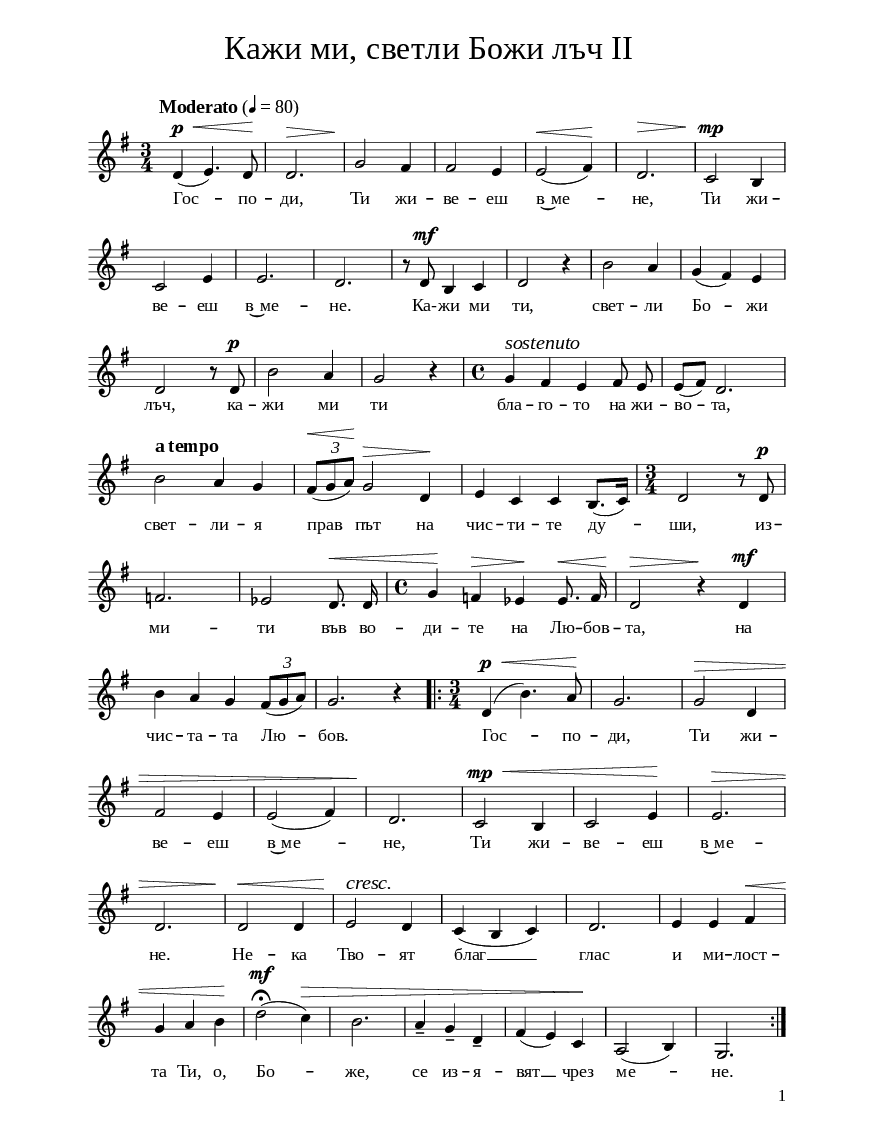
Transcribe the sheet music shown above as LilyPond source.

\version "2.24.2"

% include paper part and global functions
\include "include/globals.ily"

\bookpart {
  \label #'ref211
  \tocItem \markup "Кажи ми, светли Божи лъч II"
  \paper {
    print-all-headers = ##t
    print-page-number = ##t
    print-first-page-number = ##t

    % put page numbers on the bottom
    oddHeaderMarkup = \markup ""
    evenHeaderMarkup = \markup ""
    oddFooterMarkup = \markup
    \fill-line {
      ""
      \if \should-print-page-number \fromproperty #'page:page-number-string
    }
    evenFooterMarkup = \markup
    \fill-line {
      \if \should-print-page-number \fromproperty #'page:page-number-string
      ""
    }

    left-margin = 1.5\cm
    right-margin = 1.5\cm
    top-margin = 1.6\cm
    bottom-margin = 1.2\cm
    ragged-bottom = ##t % do not spread the staves to fill the whole vertical space

    % change distance between staves
    system-system-spacing =
    #'((basic-distance . 11)
       (minimum-distance . 6)
       (padding . 1)
       (stretchability . 12))
  }
  \score {
    \include "include/score-layout.ily"

    \new Voice \absolute {
      \clef treble
      \key g \major
      \time 3/4
      \tempoFunc "Moderato" 4 "80"
      \autoBeamOff

      d'4 (  ^\p  ^\<  e'4. )  d'8  ^\! | % 2
      d'2.  ^\> | % 3
      g'2  ^\!  fis'4 | % 4
      fis'2  e'4 | % 5
      e'2 (  ^\<  fis'4 )  ^\! | % 6
      d'2.  ^\> | % 7
      c'2  ^\!  ^\mp  b4 \break | % 8
      c'2  e'4 | % 9
      e'2. |
      d'2. | % 11
      r8  d'8  ^\mf  b4  c'4 | % 12
      d'2 r4 | % 13
      b'2  a'4 | % 14
      g'4 (  fis'4 )  e'4 \break | % 15
      d'2 r8  d'8  ^\p | % 16
      b'2  a'4 | % 17
      g'2 r4 | % 18
      \time 4/4  | % 18
      g'4 ^\markup{ \huge \italic {sostenuto} }  fis'4  e'4
      fis'8  e'8 | % 19
      e'8 ( [  fis'8 ) ]  d'2. \break |

      \tempo"a tempo" b'2  a'4  g'4 | % 21
      \once \omit TupletBracket
      \times 2/3  {
        fis'8 ( [  ^\<  g'8  a'8 ) ]
      }
      ^\!  g'2  ^\>  d'4  ^\! | % 22
      e'4  c'4  c'4  b8. ( [  c'16 ) ]
      | % 23
      \time 3/4  | % 23
      d'2 r8  d'8  ^\p \break | % 24
      f'2. | % 25
      es'2
      \once \override Hairpin.to-barline = ##f
      d'8. ^\<  d'16 | % 26
      \time 4/4  | % 26
      g'4  ^\!  f'4  ^\>  es'4 ^\! es'8. ^\<
      f'16 | % 27
      d'2  ^\!  ^\> r4  ^\!  d'4  ^\mf \break | % 28
      b'4  a'4  g'4 \once \omit TupletBracket
      \times 2/3  {
        fis'8 ( [  g'8  a'8 ) ]
      }
      | % 29
      g'2. r4 \bar ".|:"

      \time 3/4  |
      d'4 (  ^\p  ^\<  b'4. )  a'8  ^\! | % 31
      g'2. | % 32
      g'2  ^\>  d'4 \break | % 33
      fis'2  e'4 | % 34
      e'2 (  fis'4 ) | % 35
      d'2.  ^\! | % 36
      c'2  ^\mp  ^\<  b4 | % 37
      c'2  e'4  ^\! | % 38
      e'2.  ^\> \break | % 39
      d'2. |
      d'2  ^\!  ^\<  d'4 | % 41
      e'2  ^\! ^\markup \huge \italic { "cresc." }  d'4 | % 42
      \once \omit TupletBracket

      c'4 (  b4
      c'4 )
      |
      d'2. | % 43
      e'4  e'4  fis'4  ^\< | % 44
      g'4  a'4  b'4  ^\!  | % 45
      d''2 ( ^\fermata  ^\mf  c''4 )  ^\> | % 46
      b'2. | % 47
      a'4 --  g'4 --  d'4 -- | % 48
      fis'4 (  e'4 )  c'4  ^\! | % 49
      a2 (  b4 ) |
      g2.
      \bar ":|."
    }

    \addlyrics {
      Гос -- по -- ди, Ти жи -- ве --
      еш в~ме -- не, Ти жи -- ве --
      еш в~ме -- не. "Ка-" -- жи ми ти,
      свет -- ли Бо -- жи лъч, ка --
      жи ми ти бла -- го -- то на жи --
      во -- та, свет -- ли -- я прав
      път на чис -- ти -- те ду
      -- ши, из -- ми -- ти във во --
      ди -- те на Лю -- бов -- та, на
      чис -- та -- та Лю --  бов.
      Гос -- по -- ди, Ти жи -- ве --
      еш в~ме -- не, Ти жи -- ве --
      еш в~ме -- не. Не -- ка Тво -- ят
      благ __   глас и ми -- лост --
      та Ти, о, Бо -- же, се из -- я
      -- вят __  чрез ме -- не.}

      \header {
        title = \titleFunc "Кажи ми, светли Божи лъч II  " "Kaži mi svetli, Boži lăč II"
      }

      \midi{}

    } % score

  } % bookpart

  % Più mosso
  %
